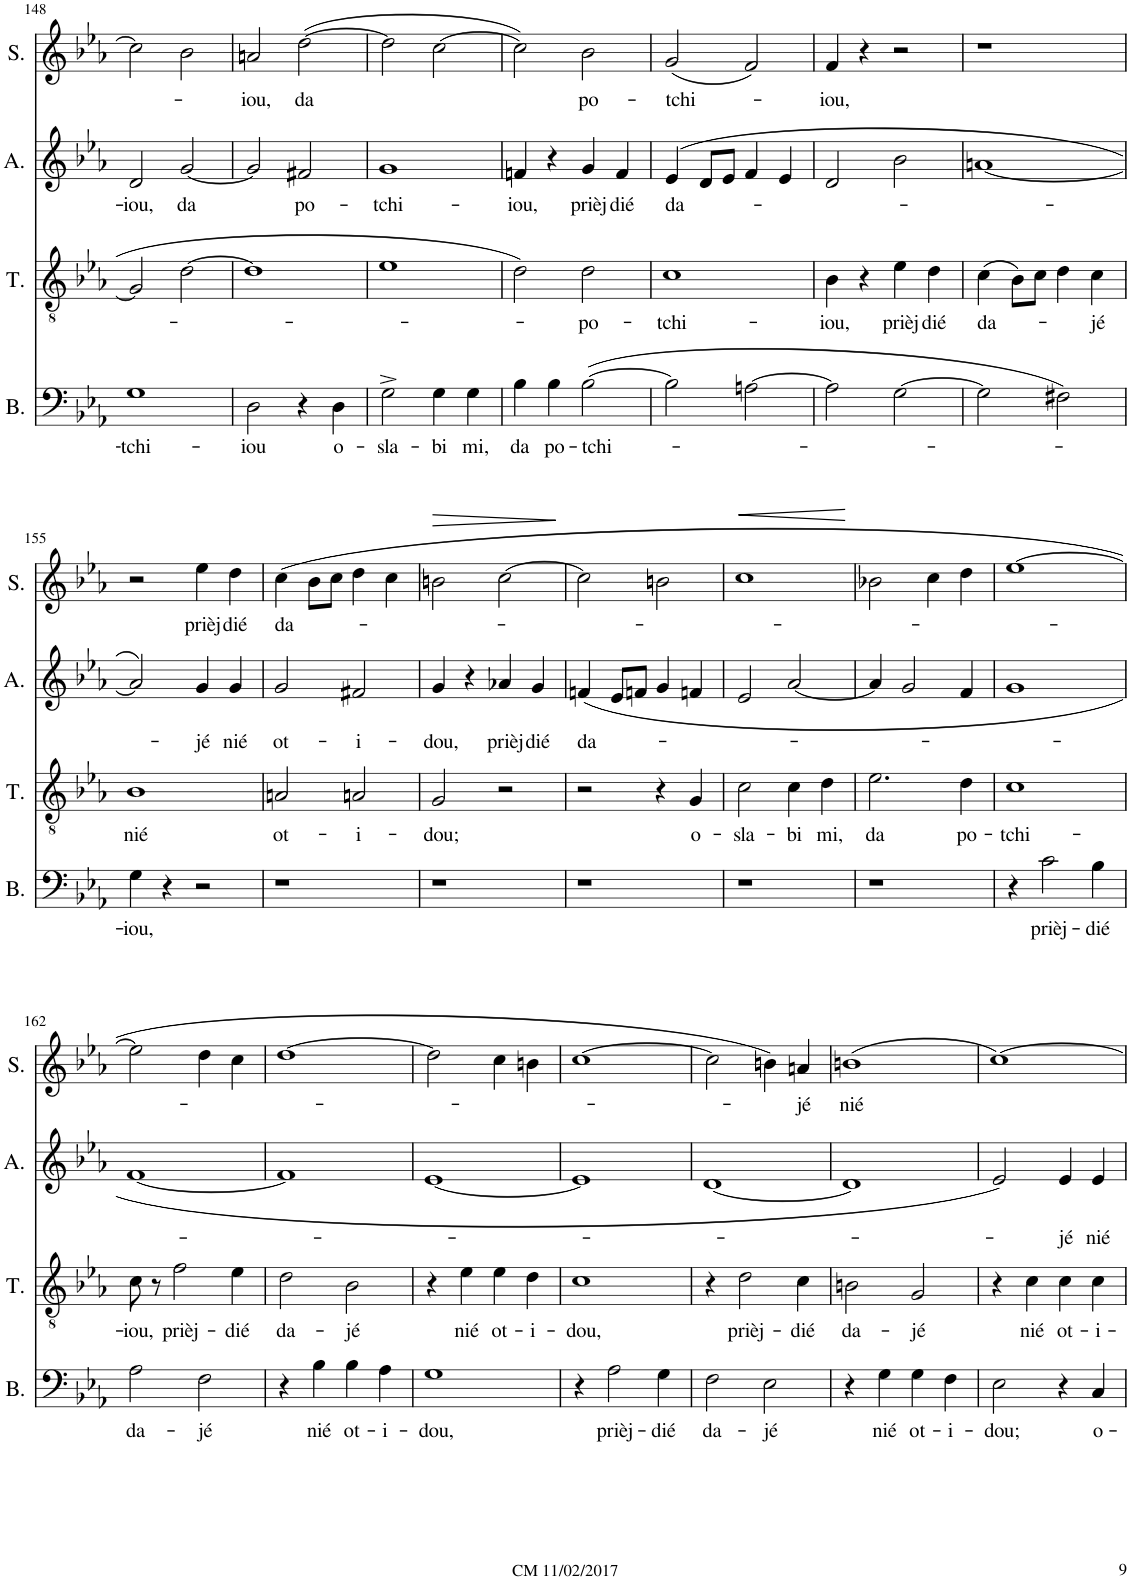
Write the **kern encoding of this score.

**kern	**text	**kern	**text	**kern	**text	**kern	**text	**dynam
*part4	*part4	*part3	*part3	*part2	*part2	*part1	*part1	*part1
*staff4	*staff4	*staff3	*staff3	*staff2	*staff2	*staff1	*staff1	*staff1
*I"Bass	*	*I"Ténor	*	*I"Alto	*	*I"Soprano	*	*
*I'B.	*	*I'T.	*	*I'A.	*	*I'S.	*	*
!!LO:PB:g=z
*clefF4	*	*clefGv2	*	*clefG2	*	*clefG2	*	*
*k[b-e-a-]	*	*k[b-e-a-]	*	*k[b-e-a-]	*	*k[b-e-a-]	*	*
*M4/4	*	*M4/4	*	*M4/4	*	*M4/4	*	*
=148	=148	=148	=148	=148	=148	=148	=148	=148
!	!LO:LY:b	!	!	!	!LO:LY:b	!	!	!
1G	-tchi-	2G/]	.	2d/	-iou,	2cc\]	.	.
!	!	!	!	!	!LO:LY:b	!	!	!
.	.	[2d\	.	[2g/	da	2b-\	.	.
=149	=149	=149	=149	=149	=149	=149	=149	=149
!	!LO:LY:b	!	!	!	!	!	!LO:LY:b	!
2D\	-iou	1d]	.	2g/]	.	2an/	-iou,	.
!	!	!	!	!	!LO:LY:b	!	!LO:LY:b	!
4r	.	.	.	2f#X/	po-	(>[2dd\	da	.
!	!LO:LY:b	!	!	!	!	!	!	!
4D\	o-	.	.	.	.	.	.	.
=150	=150	=150	=150	=150	=150	=150	=150	=150
!	!LO:LY:b	!	!	!	!LO:LY:b	!	!	!
2G^\	-sla-	1e-	.	1g	-tchi-	2dd\]	.	.
!	!LO:LY:b	!	!	!	!	!	!	!
4G\	-bi	.	.	.	.	[2cc\	.	.
!	!LO:LY:b	!	!	!	!	!	!	!
4G\	mi,	.	.	.	.	.	.	.
=151	=151	=151	=151	=151	=151	=151	=151	=151
!	!LO:LY:b	!	!	!	!LO:LY:b	!	!	!
4B-\	da	2d\	.	4fn/	-iou,	2cc\])	.	.
!	!LO:LY:b	!	!	!	!	!	!	!
4B-\	po-	.	.	4r	.	.	.	.
!	!LO:LY:b	!	!LO:LY:b	!	!LO:LY:b	!	!LO:LY:b	!
([2B-\	-tchi-	2d\	-po-	4g/	prièj-	2b-\	po-	.
!	!	!	!	!	!LO:LY:b	!	!	!
.	.	.	.	4f/	-dié	.	.	.
=152	=152	=152	=152	=152	=152	=152	=152	=152
!	!	!	!LO:LY:b	!	!LO:LY:b	!	!LO:LY:b	!
2B-\]	.	1c	-tchi-	(4e-/	da-	(2g/	-tchi-	.
.	.	.	.	8d/L	.	.	.	.
.	.	.	.	8e-/J	.	.	.	.
[2An\	.	.	.	4f/	.	2f/)	.	.
.	.	.	.	4e-/	.	.	.	.
=153	=153	=153	=153	=153	=153	=153	=153	=153
!	!	!	!LO:LY:b	!	!	!	!LO:LY:b	!
2A\]	.	4B-\	-iou,	2d/	.	4f/	-iou,	.
.	.	4r	.	.	.	4r	.	.
!	!	!	!LO:LY:b	!	!	!	!	!
[2G\	.	4e-\	prièj-	2b-\	.	2r	.	.
!	!	!	!LO:LY:b	!	!	!	!	!
.	.	4d\	-dié	.	.	.	.	.
=154	=154	=154	=154	=154	=154	=154	=154	=154
!	!	!	!LO:LY:b	!	!	!	!	!
2G\]	.	(4c\	da-	[1an	.	1r	.	.
.	.	8B-\L)	.	.	.	.	.	.
.	.	8c\J	.	.	.	.	.	.
2F#X\)	.	4d\	.	.	.	.	.	.
!	!	!	!LO:LY:b	!	!	!	!	!
.	.	4c\	-jé	.	.	.	.	.
!!LO:LB:g=z
=155	=155	=155	=155	=155	=155	=155	=155	=155
!	!LO:LY:b	!	!LO:LY:b	!	!	!	!	!
4G\	-iou,	1B-	nié	2a/])	.	2r	.	.
4r	.	.	.	.	.	.	.	.
!	!	!	!	!	!LO:LY:b	!	!LO:LY:b	!
2r	.	.	.	4g/	-jé	4ee-\	prièj-	.
!	!	!	!	!	!LO:LY:b	!	!LO:LY:b	!
.	.	.	.	4g/	nié	4dd\	-dié	.
=156	=156	=156	=156	=156	=156	=156	=156	=156
!	!	!	!LO:LY:b	!	!LO:LY:b	!	!LO:LY:b	!
1r	.	2An/	ot-	2g/	ot-	(4cc\	da-	.
.	.	.	.	.	.	8b-\L	.	.
.	.	.	.	.	.	8cc\J	.	.
!	!	!	!LO:LY:b	!	!LO:LY:b	!	!	!
.	.	2An/	-i-	2f#X/	-i-	4dd\	.	.
.	.	.	.	.	.	4cc\	.	.
=157	=157	=157	=157	=157	=157	=157	=157	=157
!	!	!	!LO:LY:b	!	!LO:LY:b	!	!	!LO:HP:b
1r	.	2G/	-dou;	4g/	-dou,	2bn\	.	>
.	.	.	.	4r	.	.	.	.
!	!	!	!	!	!LO:LY:b	!	!	!
.	.	2r	.	4a-X/	prièj-	[2cc\	.	.
!	!	!	!	!	!LO:LY:b	!	!	!
.	.	.	.	4g/	-dié	.	.	.
.	.	.	.	.	.	.	.	]
=158	=158	=158	=158	=158	=158	=158	=158	=158
!	!	!	!	!	!LO:LY:b	!	!	!
1r	.	2r	.	(4fn/	da-	2cc\]	.	.
.	.	.	.	8e-/L	.	.	.	.
.	.	.	.	8fn/J	.	.	.	.
.	.	4r	.	4g/	.	2bn\	.	.
!	!	!	!LO:LY:b	!	!	!	!	!
.	.	4G/	o-	4fn/	.	.	.	.
=159	=159	=159	=159	=159	=159	=159	=159	=159
!	!	!	!LO:LY:b	!	!	!	!	!LO:HP:b
1r	.	2c\	-sla-	2e-/	.	1cc	.	<
!	!	!	!LO:LY:b	!	!	!	!	!
.	.	4c\	-bi	[2a-/	.	.	.	.
!	!	!	!LO:LY:b	!	!	!	!	!
.	.	4d\	mi,	.	.	.	.	.
.	.	.	.	.	.	.	.	[
=160	=160	=160	=160	=160	=160	=160	=160	=160
!	!	!	!LO:LY:b	!	!	!	!	!
1r	.	2.e-\	da	4a-/]	.	2b-X\	.	.
.	.	.	.	2g/	.	.	.	.
.	.	.	.	.	.	4cc\	.	.
!	!	!	!LO:LY:b	!	!	!	!	!
.	.	4d\	po-	4f/	.	4dd\	.	.
=161	=161	=161	=161	=161	=161	=161	=161	=161
!	!	!	!LO:LY:b	!	!	!	!	!
4r	.	1c	-tchi-	1g	.	[1ee-	.	.
!	!LO:LY:b	!	!	!	!	!	!	!
2c\	prièj-	.	.	.	.	.	.	.
!	!LO:LY:b	!	!	!	!	!	!	!
4B-\	dié	.	.	.	.	.	.	.
!!LO:LB:g=z
=162	=162	=162	=162	=162	=162	=162	=162	=162
!	!LO:LY:b	!	!LO:LY:b	!	!	!	!	!
2A-\	da-	8c\	-iou,	[1f	.	2ee-\]	.	.
.	.	8r	.	.	.	.	.	.
!	!	!	!LO:LY:b	!	!	!	!	!
.	.	2f\	prièj-	.	.	.	.	.
!	!LO:LY:b	!	!	!	!	!	!	!
2F\	-jé	.	.	.	.	4dd\	.	.
!	!	!	!LO:LY:b	!	!	!	!	!
.	.	4e-\	-dié	.	.	4cc\	.	.
=163	=163	=163	=163	=163	=163	=163	=163	=163
!	!	!	!LO:LY:b	!	!	!	!	!
4r	.	2d\	da-	1f]	.	[1dd	.	.
!	!LO:LY:b	!	!	!	!	!	!	!
4B-\	nié	.	.	.	.	.	.	.
!	!LO:LY:b	!	!LO:LY:b	!	!	!	!	!
4B-\	ot-	2B-\	-jé	.	.	.	.	.
!	!LO:LY:b	!	!	!	!	!	!	!
4A-\	-i-	.	.	.	.	.	.	.
=164	=164	=164	=164	=164	=164	=164	=164	=164
!	!LO:LY:b	!	!	!	!	!	!	!
1G	-dou,	4r	.	[1e-	.	2dd\]	.	.
!	!	!	!LO:LY:b	!	!	!	!	!
.	.	4e-\	nié	.	.	.	.	.
!	!	!	!LO:LY:b	!	!	!	!	!
.	.	4e-\	ot-	.	.	4cc\	.	.
!	!	!	!LO:LY:b	!	!	!	!	!
.	.	4d\	-i-	.	.	4bn\	.	.
=165	=165	=165	=165	=165	=165	=165	=165	=165
!	!	!	!LO:LY:b	!	!	!	!	!
4r	.	1c	-dou,	1e-]	.	[1cc	.	.
!	!LO:LY:b	!	!	!	!	!	!	!
2A-\	prièj-	.	.	.	.	.	.	.
!	!LO:LY:b	!	!	!	!	!	!	!
4G\	-dié	.	.	.	.	.	.	.
=166	=166	=166	=166	=166	=166	=166	=166	=166
!	!LO:LY:b	!	!	!	!	!	!	!
2F\	da-	4r	.	[1d	.	2cc\]	.	.
!	!	!	!LO:LY:b	!	!	!	!	!
.	.	2d\	prièj-	.	.	.	.	.
!	!LO:LY:b	!	!	!	!	!	!	!
2E-\	-jé	.	.	.	.	4bn\)	.	.
!	!	!	!LO:LY:b	!	!	!	!LO:LY:b	!
.	.	4c\	-dié	.	.	4an/	-jé	.
=167	=167	=167	=167	=167	=167	=167	=167	=167
!	!	!	!LO:LY:b	!	!	!	!LO:LY:b	!
4r	.	2Bn\	da-	1d]	.	(1bn	nié	.
!	!LO:LY:b	!	!	!	!	!	!	!
4G\	nié	.	.	.	.	.	.	.
!	!LO:LY:b	!	!LO:LY:b	!	!	!	!	!
4G\	ot-	2G/	-jé	.	.	.	.	.
!	!LO:LY:b	!	!	!	!	!	!	!
4F\	-i-	.	.	.	.	.	.	.
=168	=168	=168	=168	=168	=168	=168	=168	=168
!	!LO:LY:b	!	!	!	!	!	!	!
2E-\	-dou;	4r	.	2e-/)	.	[1cc)	.	.
!	!	!	!LO:LY:b	!	!	!	!	!
.	.	4c\	nié	.	.	.	.	.
!	!	!	!LO:LY:b	!	!LO:LY:b	!	!	!
4r	.	4c\	ot-	4e-/	-jé	.	.	.
!	!LO:LY:b	!	!LO:LY:b	!	!LO:LY:b	!	!	!
4C/	o-	4c\	-i-	4e-/	nié	.	.	.
=	=	=	=	=	=	=	=	=
*-	*-	*-	*-	*-	*-	*-	*-	*-
